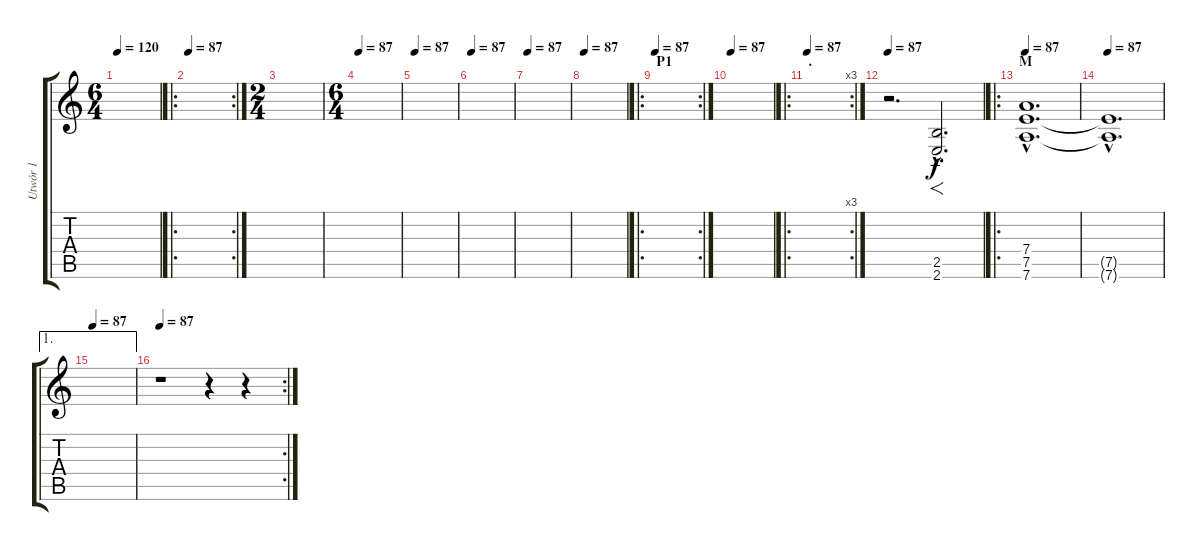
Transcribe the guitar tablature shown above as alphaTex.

\track ("Utwór 1" "Utwór 1") {instrument distortionguitar}
\staff {score tabs}
\tuning (E4 B3 G3 D3 A2 D2) {hide}
\ts (6 4)
\tempo 120
\tempo 87
\tempo 120
\clef g2
\ks c
|
\ro
\rc 2
\tempo 87
|
\ts (2 4)
|
\ts (6 4)
\tempo 87
|
\tempo 87
|
\tempo 87
|
\tempo 87
|
\tempo 87
|
\ro
\rc 2
\section ("" "P1")
\tempo 87
|
\tempo 87
|
\ro
\rc 3
\section ("" ".")
\tempo 87
|
\tempo 87
r.2{d} (2.5{hac} 2.6{hac}).2{f d volume 5} |
\ro
\section ("" "M")
\tempo 87
(7.4{hac} 7.5{hac} 7.6{hac}).1{d volume 0} |
\tempo 87
(7.5{hac t} 7.6{hac t}).1{d} |
\ae 1
\tempo 87
|
\rc 2
\tempo 87
r.1 r.4 r.4{volume 0}
